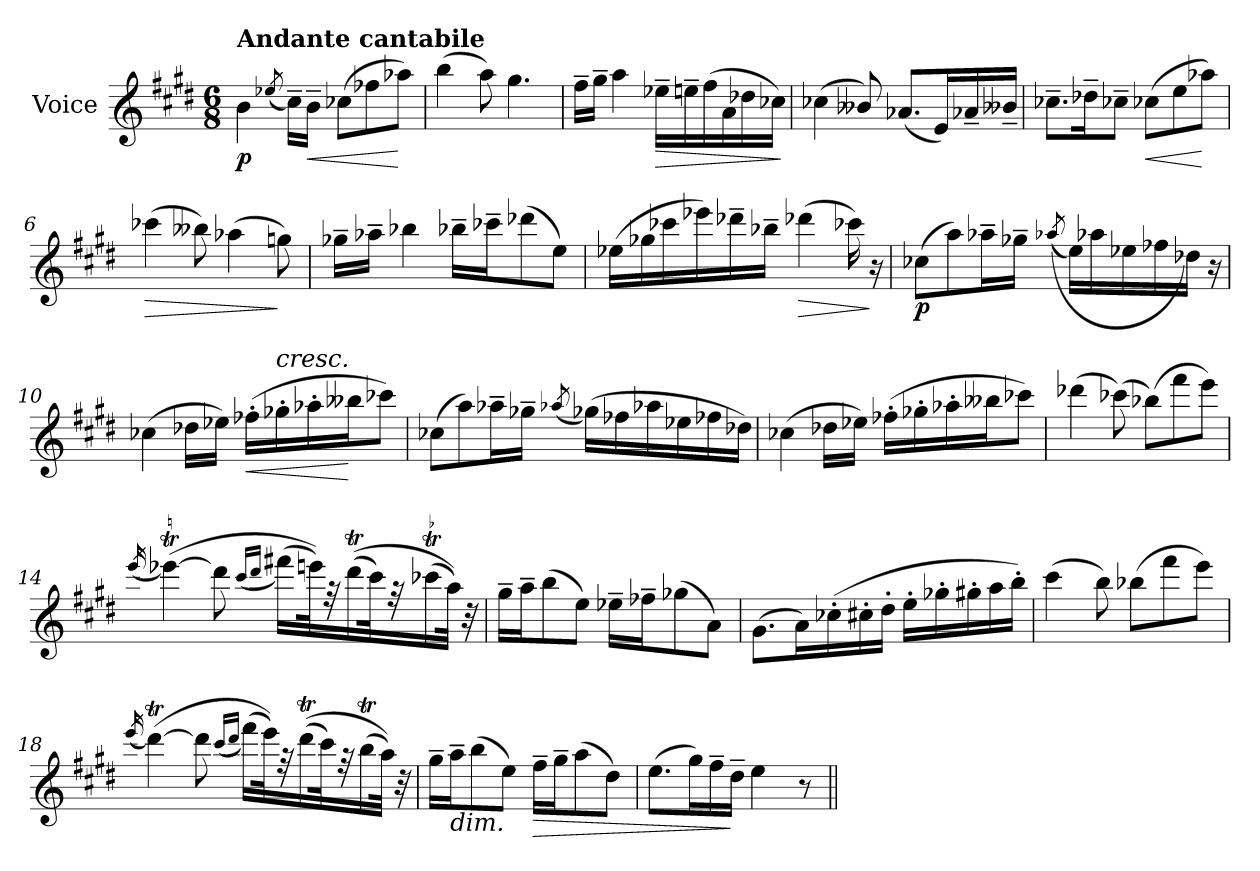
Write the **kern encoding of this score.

**kern	**dynam
*part1	*part1
*staff1	*staff1
*I"Voice	*
*clefG2	*
*k[f#c#g#d#]	*
*E:	*
*M6/8	*
=1	=1
!LO:TX:a:B:t=Andante cantabile	!
!	!LO:DY:b
4b\	p
(<8qee-Xi/	.
16cc#~>\LL)	.
!	!LO:HP:b
16b~>\JJ	<
(>8cc-Xi\L	.
8ff-Xi\	.
8aa-Xi\J)	[
=2	=2
(>4bb\	.
8aa\)	.
4.gg#\	.
=3	=3
16ff#~>\LL	.
16gg#~>\JJ	.
4aa\	.
!	!LO:HP:b
16ee-X~>i\LL	>
16ee~>\	.
(>16ff#\	.
16a\	.
16dd-Xi\	.
16cc-Xi\JJ)	.
.	]
=4	=4
(>4cc-Xi\	.
8b--Xi/)	.
(<8.a-Xi/L	.
16e/L)	.
16a-X~<i/	.
16b--X~<i/JJ	.
!!LO:LB:g=z
=5	=5
8.cc-X~>i\L	.
16dd-X~>i\k	.
8cc-X~>i\J	.
!	!LO:HP:b
(>8cc-Xi\L	<
8ee\	.
8aa-Xi\J)	[
=6	=6
!	!LO:HP:b
(>4ccc-Xi\	>
8bb--Xi\)	.
(>4aa-Xi\	.
8ggn\)	]
=7	=7
16gg-X~>i\LL	.
16aa-X~>i\JJ	.
4bb-Xi\	.
16bb-X~>i\LL	.
16ccc-X~>i\J	.
(>8ddd-Xi\	.
8ee\J)	.
=8	=8
(>16ee-Xi\LL	.
16gg-Xi\	.
16ccc-Xi\	.
16eee-Xi\)	.
16ddd-X~>i\	.
16bb-X~>i\JJ	.
!	!LO:HP:b
(>4ddd-Xi\	>
16ccc-Xi\)	.
16r	]
!!LO:LB:g=z
=9	=9
!	!LO:DY:b
(>8cc-Xi\L	p
8aa\)	.
16aa-X~>i\L	.
16gg-X~>i\JJ	.
((<8qaa-Xi/	.
16ee\LL)	.
16aa-Xi\	.
16ee-Xi\	.
16ff-Xi\	.
16dd-Xi\JJ)	.
16r	.
=10	=10
(>4cc-Xi\	.
16dd-Xi\LL	.
16ee-Xi\JJ)	.
!	!LO:HP:b
(>16ff-X'>i\LL	<
!LO:TX:a:i:t=cresc.	!
16gg-X'>i\	.
16aa-X'>i\	.
16bb--Xi\J	[
8ccc-Xi\J)	.
=11	=11
(>8cc-Xi\L	.
8aa\)	.
16aa-X~>i\L	.
16gg-X~>i\JJ	.
(<8qaa-Xi/	.
(>16gg-Xi\LL)	.
16ff-Xi\	.
16aa-Xi\	.
16ee-Xi\	.
16ff-Xi\	.
16dd-Xi\JJ)	.
=12	=12
(>4cc-Xi\	.
16dd-Xi\LL	.
16ee-Xi\JJ)	.
(>16ff-X'>i\LL	.
16gg-X'>i\	.
16aa-X'>i\	.
16bb--Xi\J	.
8ccc-Xi\J)	.
!!LO:LB:g=z
=13	=13
(>4ddd-Xi\	.
(<8ccc-Xi\)	.
(>8bb-Xi\L)	.
8fff#\	.
8eee\J)	.
=14	=14
(<16qeee/	.
(>[4eee-XTi\)	.
8ddd#\]	.
(<16qccc#/LL	.
16qddd#/JJ	.
(>16fff#\LL)	.
32eee\Jk))	.
32rff	.
(>(>16ddd#t\L	.
32ccc#\Jk)	.
32ree	.
(>16ccc-XTi\L	.
32aa\JJk))	.
32r	.
=15	=15
16gg#~>\LL	.
16aa~>\J	.
(>8bb\	.
8ee\J)	.
16ee-X~>i\LL	.
16ff-X~>i\J	.
(>8gg-Xi\	.
8a\J)	.
=16	=16
(<8.g#\L	.
16a\L)	.
(>16cc-X'>i\	.
16cc#'>\	.
16dd#'>\JJ	.
16ee'>\LL	.
16gg-X'>i\	.
16gg#'>\	.
16aa\	.
16bb'>\JJ)	.
!!LO:LB:g=z
=17	=17
(>4ccc#\	.
8bb\)	.
(>8bb-Xi\L	.
8fff#\	.
8eee\J)	.
=18	=18
(<16qeee/	.
(>[4ddd#t\)	.
8ddd#\]	.
(<16qccc#/LL	.
16qddd#/JJ	.
(>16fff#\LL)	.
32eee\Jk))	.
32rff	.
(>(>16ddd#t\L	.
32ccc#\Jk)	.
32ree	.
(>16bbT\L	.
32aa\JJk))	.
32r	.
=19	=19
16gg#~>\LL	.
!LO:TX:b:i:t=dim.	!
16aa~>\J	.
(>8bb\	.
8ee\J)	.
!	!LO:HP:b
16ff#~>\LL	>
16gg#~>\J	.
(>8aa\	.
8dd#\J)	.
=20	=20
(>8.ee\L	.
16gg#\L)	.
16ff#~>\	.
16dd#~>\JJ	]
4ee\	.
8r	.
=||	=||
*-	*-
